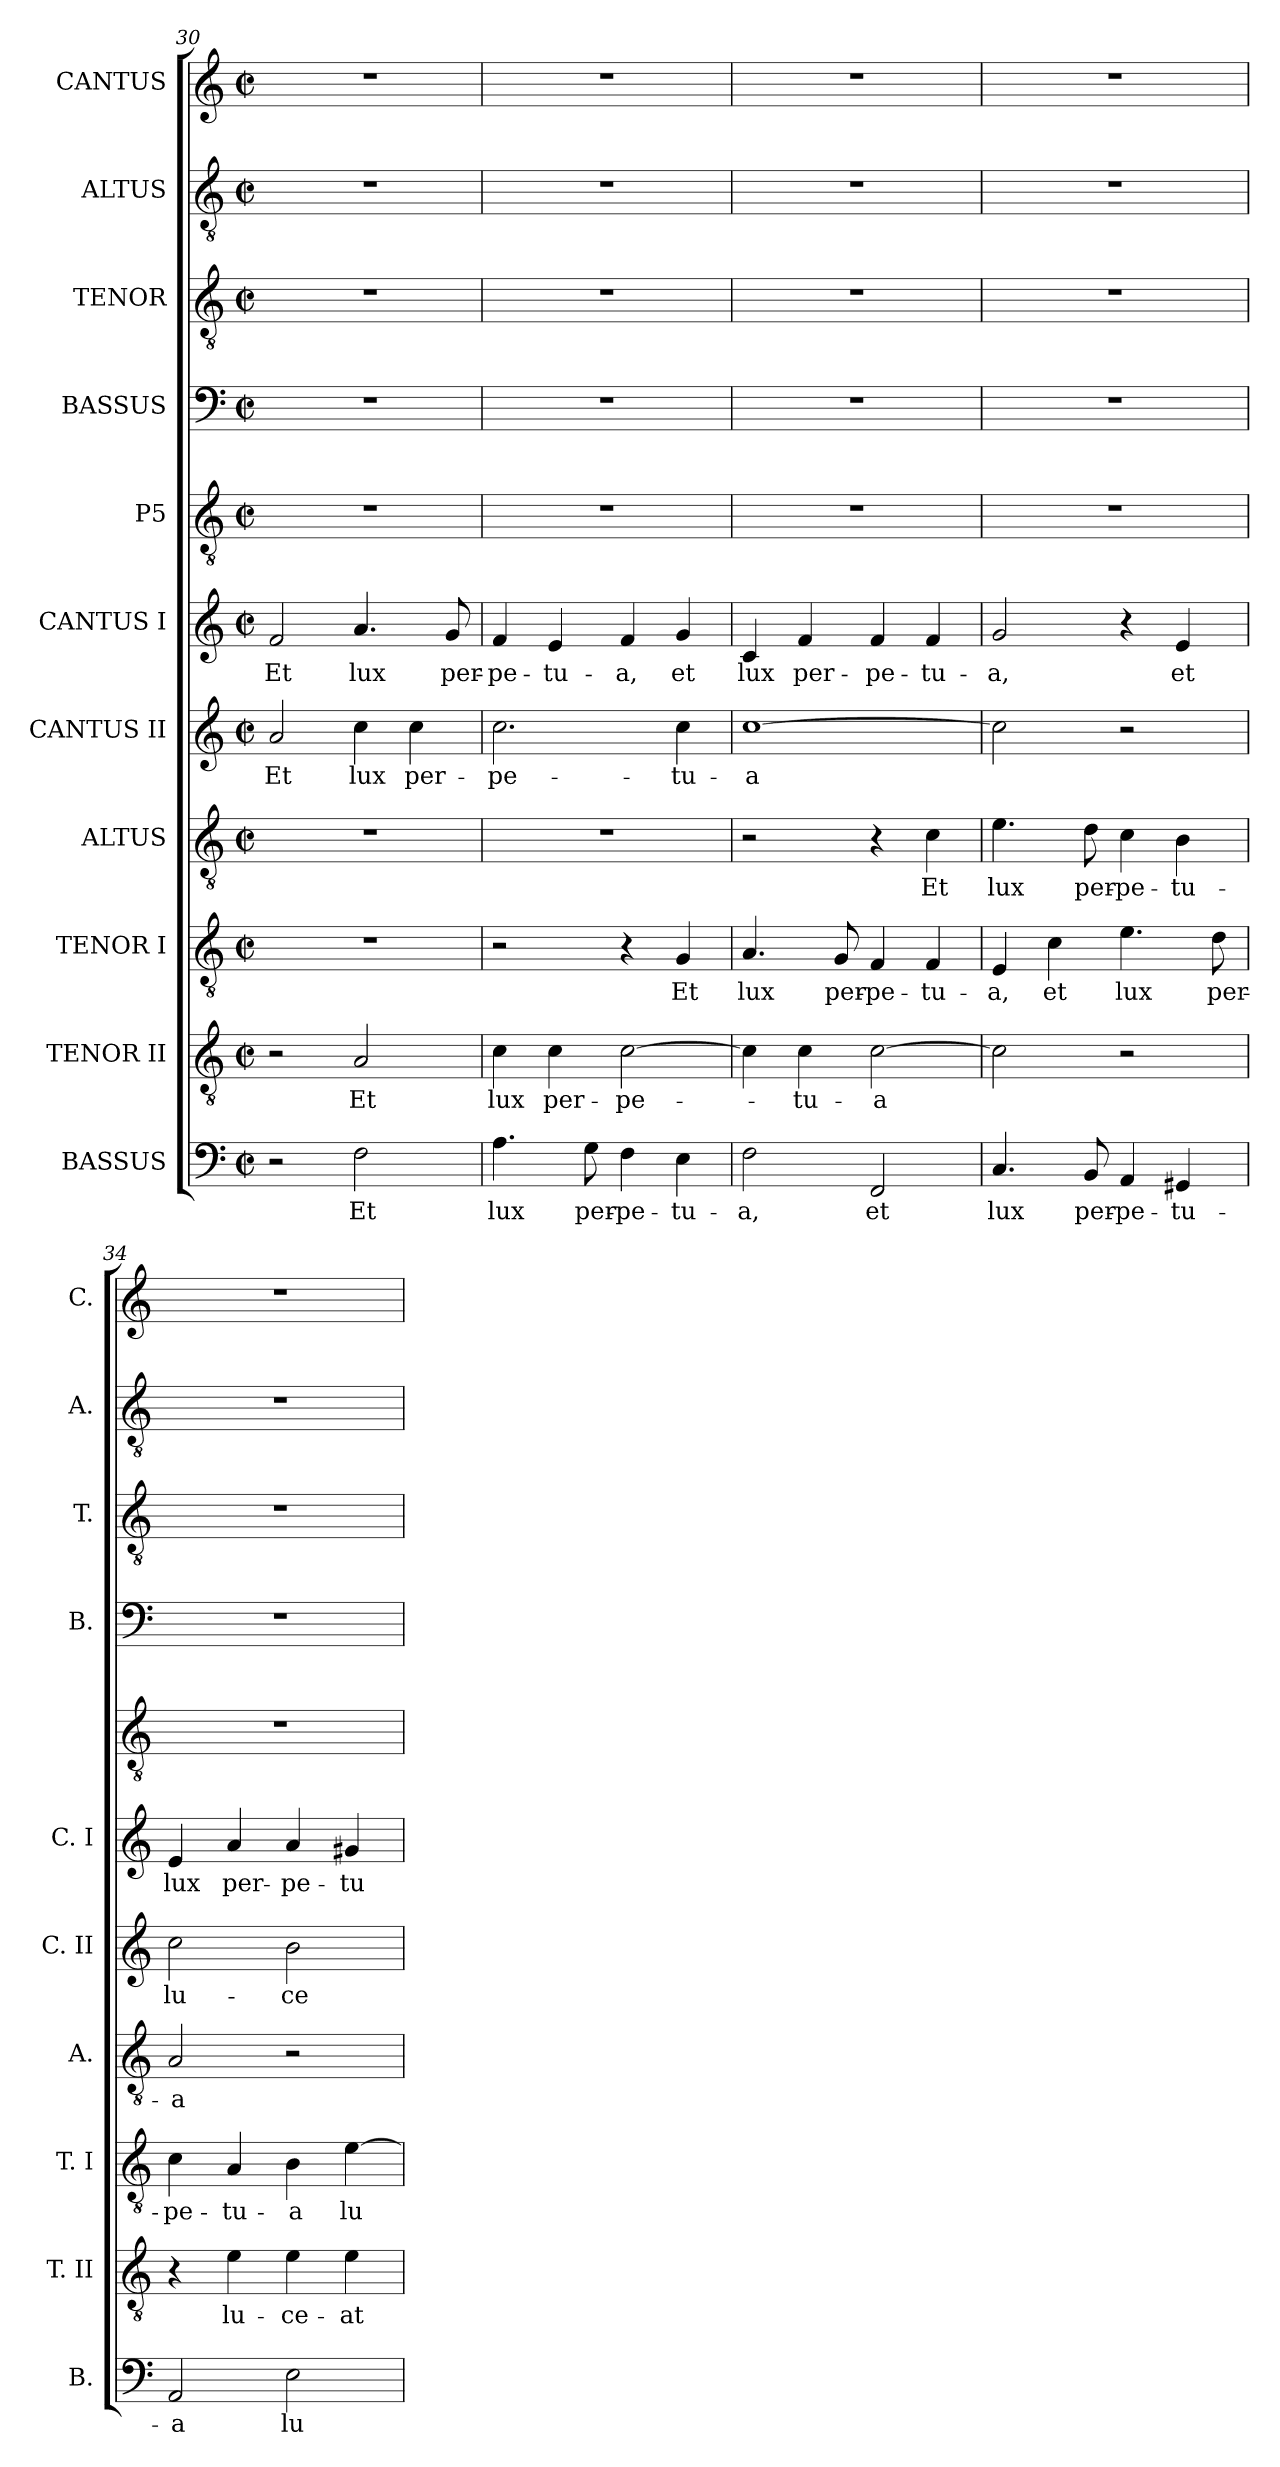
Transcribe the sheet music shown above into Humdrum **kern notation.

**kern	**text	**kern	**text	**kern	**text	**kern	**text	**kern	**text	**kern	**text	**kern	**kern	**kern	**kern	**kern
*part11	*part11	*part10	*part10	*part9	*part9	*part8	*part8	*part7	*part7	*part6	*part6	*part5	*part4	*part3	*part2	*part1
*staff11	*staff11	*staff10	*staff10	*staff9	*staff9	*staff8	*staff8	*staff7	*staff7	*staff6	*staff6	*staff5	*staff4	*staff3	*staff2	*staff1
*I"BASSUS	*	*I"TENOR II	*	*I"TENOR I	*	*I"ALTUS	*	*I"CANTUS II	*	*I"CANTUS I	*	*I"P5	*I"BASSUS	*I"TENOR	*I"ALTUS	*I"CANTUS
*I'B.	*	*I'T. II	*	*I'T. I	*	*I'A.	*	*I'C. II	*	*I'C. I	*	*	*I'B.	*I'T.	*I'A.	*I'C.
!!LO:LB:g=z
*clefF4	*	*clefGv2	*	*clefGv2	*	*clefGv2	*	*clefG2	*	*clefG2	*	*clefGv2	*clefF4	*clefGv2	*clefGv2	*clefG2
*	*	*ITrd7c12	*	*ITrd7c12	*	*ITrd7c12	*	*	*	*	*	*ITrd7c12	*	*ITrd7c12	*ITrd7c12	*
*k[]	*	*k[]	*	*k[]	*	*k[]	*	*k[]	*	*k[]	*	*k[]	*k[]	*k[]	*k[]	*k[]
*a:	*	*a:	*	*a:	*	*a:	*	*a:	*	*a:	*	*a:	*a:	*a:	*a:	*a:
*M2/2	*	*M2/2	*	*M2/2	*	*M2/2	*	*M2/2	*	*M2/2	*	*M2/2	*M2/2	*M2/2	*M2/2	*M2/2
*met(c|)	*	*met(c|)	*	*met(c|)	*	*met(c|)	*	*met(c|)	*	*met(c|)	*	*met(c|)	*met(c|)	*met(c|)	*met(c|)	*met(c|)
=30	=30	=30	=30	=30	=30	=30	=30	=30	=30	=30	=30	=30	=30	=30	=30	=30
!	!	!	!	!	!	!	!	!	!LO:LY:b:color=#000000	!	!	!	!	!	!	!
!	!	!	!	!	!	!	!	!	!	!	!LO:LY:b:color=#000000	!	!	!	!	!
2r	.	2r	.	1r	.	1r	.	2ai/	Et	2fi/	Et	1r	1r	1r	1r	1r
!	!LO:LY:b:color=#000000	!	!	!	!	!	!	!	!	!	!	!	!	!	!	!
!	!	!	!LO:LY:b:color=#000000	!	!	!	!	!	!	!	!	!	!	!	!	!
!	!	!	!	!	!	!	!	!	!LO:LY:b:color=#000000	!	!	!	!	!	!	!
!	!	!	!	!	!	!	!	!	!	!	!LO:LY:b:color=#000000	!	!	!	!	!
2Fi\	Et	2AAi/	Et	.	.	.	.	4cci\	lux	4.ai/	lux	.	.	.	.	.
!	!	!	!	!	!	!	!	!	!LO:LY:b:color=#000000	!	!	!	!	!	!	!
.	.	.	.	.	.	.	.	4cci\	per-	.	.	.	.	.	.	.
!	!	!	!	!	!	!	!	!	!	!	!LO:LY:b:color=#000000	!	!	!	!	!
.	.	.	.	.	.	.	.	.	.	8gi/	per-	.	.	.	.	.
=31	=31	=31	=31	=31	=31	=31	=31	=31	=31	=31	=31	=31	=31	=31	=31	=31
!	!LO:LY:b:color=#000000	!	!	!	!	!	!	!	!	!	!	!	!	!	!	!
!	!	!	!LO:LY:b:color=#000000	!	!	!	!	!	!	!	!	!	!	!	!	!
!	!	!	!	!	!	!	!	!	!LO:LY:b:color=#000000	!	!	!	!	!	!	!
!	!	!	!	!	!	!	!	!	!	!	!LO:LY:b:color=#000000	!	!	!	!	!
4.Ai\	lux	4Ci\	lux	2r	.	1r	.	2.cci\	-pe-	4fi/	-pe-	1r	1r	1r	1r	1r
!	!	!	!LO:LY:b:color=#000000	!	!	!	!	!	!	!	!	!	!	!	!	!
!	!	!	!	!	!	!	!	!	!	!	!LO:LY:b:color=#000000	!	!	!	!	!
.	.	4Ci\	per-	.	.	.	.	.	.	4ei/	-tu-	.	.	.	.	.
!	!LO:LY:b:color=#000000	!	!	!	!	!	!	!	!	!	!	!	!	!	!	!
8Gi\	per-	.	.	.	.	.	.	.	.	.	.	.	.	.	.	.
!	!LO:LY:b:color=#000000	!	!	!	!	!	!	!	!	!	!	!	!	!	!	!
!	!	!	!LO:LY:b:color=#000000	!	!	!	!	!	!	!	!	!	!	!	!	!
!	!	!	!	!	!	!	!	!	!	!	!LO:LY:b:color=#000000	!	!	!	!	!
4Fi\	-pe-	[2Ci\	-pe-	4r	.	.	.	.	.	4fi/	-a,	.	.	.	.	.
!	!LO:LY:b:color=#000000	!	!	!	!	!	!	!	!	!	!	!	!	!	!	!
!	!	!	!	!	!LO:LY:b:color=#000000	!	!	!	!	!	!	!	!	!	!	!
!	!	!	!	!	!	!	!	!	!LO:LY:b:color=#000000	!	!	!	!	!	!	!
!	!	!	!	!	!	!	!	!	!	!	!LO:LY:b:color=#000000	!	!	!	!	!
4Ei\	-tu-	.	.	4GGi/	Et	.	.	4cci\	-tu-	4gi/	et	.	.	.	.	.
=32	=32	=32	=32	=32	=32	=32	=32	=32	=32	=32	=32	=32	=32	=32	=32	=32
!	!LO:LY:b:color=#000000	!	!	!	!	!	!	!	!	!	!	!	!	!	!	!
!	!	!	!	!	!LO:LY:b:color=#000000	!	!	!	!	!	!	!	!	!	!	!
!	!	!	!	!	!	!	!	!	!LO:LY:b:color=#000000	!	!	!	!	!	!	!
!	!	!	!	!	!	!	!	!	!	!	!LO:LY:b:color=#000000	!	!	!	!	!
2Fi\	-a,	4Ci\]	.	4.AAi/	lux	2r	.	[1cci	-a	4ci/	lux	1r	1r	1r	1r	1r
!	!	!	!LO:LY:b:color=#000000	!	!	!	!	!	!	!	!	!	!	!	!	!
!	!	!	!	!	!	!	!	!	!	!	!LO:LY:b:color=#000000	!	!	!	!	!
.	.	4Ci\	-tu-	.	.	.	.	.	.	4fi/	per-	.	.	.	.	.
!	!	!	!	!	!LO:LY:b:color=#000000	!	!	!	!	!	!	!	!	!	!	!
.	.	.	.	8GGi/	per-	.	.	.	.	.	.	.	.	.	.	.
!	!LO:LY:b:color=#000000	!	!	!	!	!	!	!	!	!	!	!	!	!	!	!
!	!	!	!LO:LY:b:color=#000000	!	!	!	!	!	!	!	!	!	!	!	!	!
!	!	!	!	!	!LO:LY:b:color=#000000	!	!	!	!	!	!	!	!	!	!	!
!	!	!	!	!	!	!	!	!	!	!	!LO:LY:b:color=#000000	!	!	!	!	!
2FFi/	et	[2Ci\	-a	4FFi/	-pe-	4r	.	.	.	4fi/	-pe-	.	.	.	.	.
!	!	!	!	!	!LO:LY:b:color=#000000	!	!	!	!	!	!	!	!	!	!	!
!	!	!	!	!	!	!	!LO:LY:b:color=#000000	!	!	!	!	!	!	!	!	!
!	!	!	!	!	!	!	!	!	!	!	!LO:LY:b:color=#000000	!	!	!	!	!
.	.	.	.	4FFi/	-tu-	4Ci\	Et	.	.	4fi/	-tu-	.	.	.	.	.
=33	=33	=33	=33	=33	=33	=33	=33	=33	=33	=33	=33	=33	=33	=33	=33	=33
!	!LO:LY:b:color=#000000	!	!	!	!	!	!	!	!	!	!	!	!	!	!	!
!	!	!	!	!	!LO:LY:b:color=#000000	!	!	!	!	!	!	!	!	!	!	!
!	!	!	!	!	!	!	!LO:LY:b:color=#000000	!	!	!	!	!	!	!	!	!
!	!	!	!	!	!	!	!	!	!	!	!LO:LY:b:color=#000000	!	!	!	!	!
4.Ci/	lux	2Ci\]	.	4EEi/	-a,	4.Ei\	lux	2cci\]	.	2gi/	-a,	1r	1r	1r	1r	1r
!	!	!	!	!	!LO:LY:b:color=#000000	!	!	!	!	!	!	!	!	!	!	!
.	.	.	.	4Ci\	et	.	.	.	.	.	.	.	.	.	.	.
!	!LO:LY:b:color=#000000	!	!	!	!	!	!	!	!	!	!	!	!	!	!	!
!	!	!	!	!	!	!	!LO:LY:b:color=#000000	!	!	!	!	!	!	!	!	!
8BBi/	per-	.	.	.	.	8Di\	per-	.	.	.	.	.	.	.	.	.
!	!LO:LY:b:color=#000000	!	!	!	!	!	!	!	!	!	!	!	!	!	!	!
!	!	!	!	!	!LO:LY:b:color=#000000	!	!	!	!	!	!	!	!	!	!	!
!	!	!	!	!	!	!	!LO:LY:b:color=#000000	!	!	!	!	!	!	!	!	!
4AAi/	-pe-	2r	.	4.Ei\	lux	4Ci\	-pe-	2r	.	4r	.	.	.	.	.	.
!	!LO:LY:b:color=#000000	!	!	!	!	!	!	!	!	!	!	!	!	!	!	!
!	!	!	!	!	!	!	!LO:LY:b:color=#000000	!	!	!	!	!	!	!	!	!
!	!	!	!	!	!	!	!	!	!	!	!LO:LY:b:color=#000000	!	!	!	!	!
4GG#Xi/	-tu-	.	.	.	.	4BBi\	-tu-	.	.	4ei/	et	.	.	.	.	.
!	!	!	!	!	!LO:LY:b:color=#000000	!	!	!	!	!	!	!	!	!	!	!
.	.	.	.	8Di\	per-	.	.	.	.	.	.	.	.	.	.	.
=34	=34	=34	=34	=34	=34	=34	=34	=34	=34	=34	=34	=34	=34	=34	=34	=34
!	!LO:LY:b:color=#000000	!	!	!	!	!	!	!	!	!	!	!	!	!	!	!
!	!	!	!	!	!LO:LY:b:color=#000000	!	!	!	!	!	!	!	!	!	!	!
!	!	!	!	!	!	!	!LO:LY:b:color=#000000	!	!	!	!	!	!	!	!	!
!	!	!	!	!	!	!	!	!	!LO:LY:b:color=#000000	!	!	!	!	!	!	!
!	!	!	!	!	!	!	!	!	!	!	!LO:LY:b:color=#000000	!	!	!	!	!
2AAi/	-a	4r	.	4Ci\	-pe-	2AAi/	-a	2cci\	lu-	4ei/	lux	1r	1r	1r	1r	1r
!	!	!	!LO:LY:b:color=#000000	!	!	!	!	!	!	!	!	!	!	!	!	!
!	!	!	!	!	!LO:LY:b:color=#000000	!	!	!	!	!	!	!	!	!	!	!
!	!	!	!	!	!	!	!	!	!	!	!LO:LY:b:color=#000000	!	!	!	!	!
.	.	4Ei\	lu-	4AAi/	-tu-	.	.	.	.	4ai/	per-	.	.	.	.	.
!	!LO:LY:b:color=#000000	!	!	!	!	!	!	!	!	!	!	!	!	!	!	!
!	!	!	!LO:LY:b:color=#000000	!	!	!	!	!	!	!	!	!	!	!	!	!
!	!	!	!	!	!LO:LY:b:color=#000000	!	!	!	!	!	!	!	!	!	!	!
!	!	!	!	!	!	!	!	!	!LO:LY:b:color=#000000	!	!	!	!	!	!	!
!	!	!	!	!	!	!	!	!	!	!	!LO:LY:b:color=#000000	!	!	!	!	!
2Ei\	lu-	4Ei\	-ce-	4BBi\	-a	2r	.	2bi\	-ce-	4ai/	-pe-	.	.	.	.	.
!	!	!	!LO:LY:b:color=#000000	!	!	!	!	!	!	!	!	!	!	!	!	!
!	!	!	!	!	!LO:LY:b:color=#000000	!	!	!	!	!	!	!	!	!	!	!
!	!	!	!	!	!	!	!	!	!	!	!LO:LY:b:color=#000000	!	!	!	!	!
.	.	4Ei\	-at	[4Ei\	lu-	.	.	.	.	4g#Xi/	-tu-	.	.	.	.	.
=	=	=	=	=	=	=	=	=	=	=	=	=	=	=	=	=
*-	*-	*-	*-	*-	*-	*-	*-	*-	*-	*-	*-	*-	*-	*-	*-	*-
